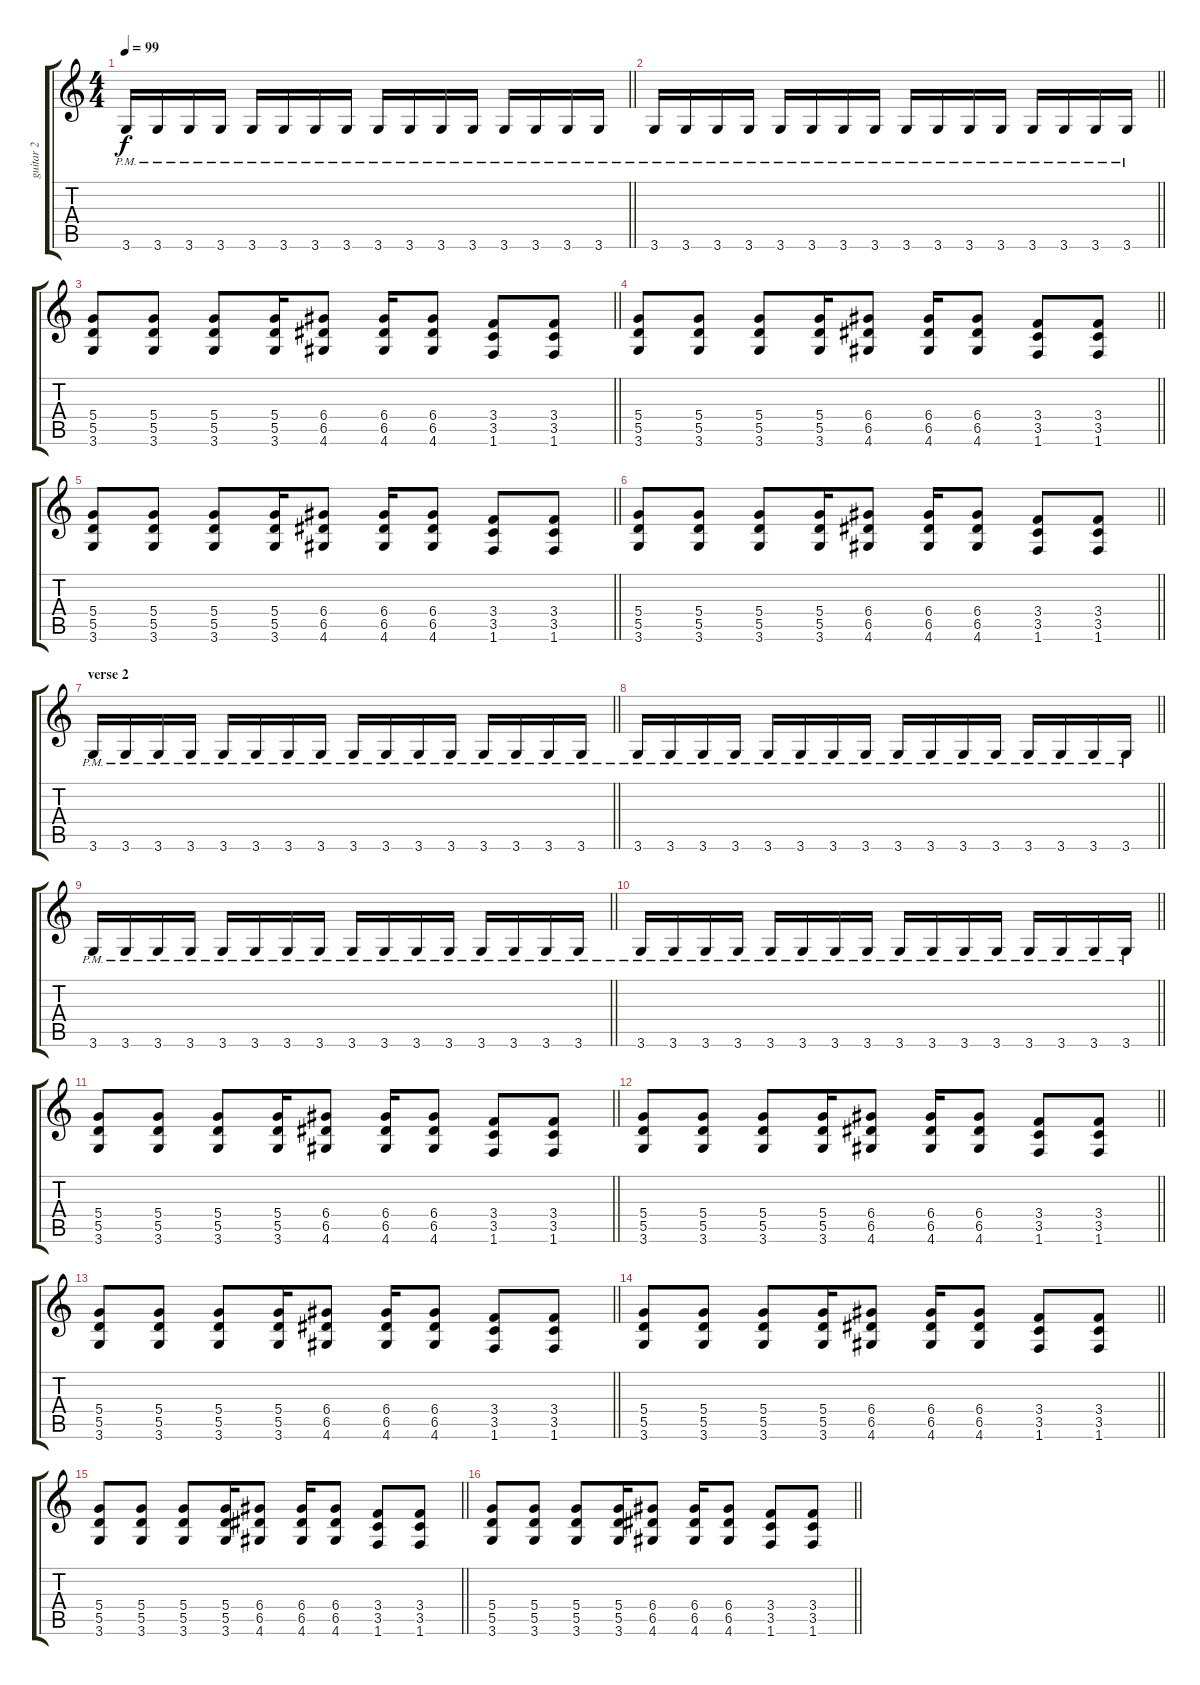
\track ("guitar 2" "guitar 2") {instrument overdrivenguitar}
\staff {score tabs}
\tuning (E4 B3 G3 D3 A2 E2) {hide}
\ts (4 4)
\tempo 99
\clef g2
\barLineRight lightlight
\ks c
3.6{pm}.16{dy f} 3.6{pm}.16 3.6{pm}.16 3.6{pm}.16 3.6{pm}.16 3.6{pm}.16 3.6{pm}.16 3.6{pm}.16 3.6{pm}.16 3.6{pm}.16 3.6{pm}.16 3.6{pm}.16 3.6{pm}.16 3.6{pm}.16 3.6{pm}.16 3.6{pm}.16 |
\barLineRight lightlight
3.6{pm}.16 3.6{pm}.16 3.6{pm}.16 3.6{pm}.16 3.6{pm}.16 3.6{pm}.16 3.6{pm}.16 3.6{pm}.16 3.6{pm}.16 3.6{pm}.16 3.6{pm}.16 3.6{pm}.16 3.6{pm}.16 3.6{pm}.16 3.6{pm}.16 3.6{pm}.16 |
\barLineRight lightlight
(5.4 5.5 3.6).8 (5.4 5.5 3.6).8 (5.4 5.5 3.6).8 (5.4 5.5 3.6).16 (6.4 6.5 4.6).8 (6.4 6.5 4.6).16 (6.4 6.5 4.6).8 (3.4 3.5 1.6).8 (3.4 3.5 1.6).8 |
\barLineRight lightlight
(5.4 5.5 3.6).8 (5.4 5.5 3.6).8 (5.4 5.5 3.6).8 (5.4 5.5 3.6).16 (6.4 6.5 4.6).8 (6.4 6.5 4.6).16 (6.4 6.5 4.6).8 (3.4 3.5 1.6).8 (3.4 3.5 1.6).8 |
\barLineRight lightlight
(5.4 5.5 3.6).8 (5.4 5.5 3.6).8 (5.4 5.5 3.6).8 (5.4 5.5 3.6).16 (6.4 6.5 4.6).8 (6.4 6.5 4.6).16 (6.4 6.5 4.6).8 (3.4 3.5 1.6).8 (3.4 3.5 1.6).8 |
\barLineRight lightlight
(5.4 5.5 3.6).8 (5.4 5.5 3.6).8 (5.4 5.5 3.6).8 (5.4 5.5 3.6).16 (6.4 6.5 4.6).8 (6.4 6.5 4.6).16 (6.4 6.5 4.6).8 (3.4 3.5 1.6).8 (3.4 3.5 1.6).8 |
\section ("" "verse 2")
\barLineRight lightlight
3.6{pm}.16 3.6{pm}.16 3.6{pm}.16 3.6{pm}.16 3.6{pm}.16 3.6{pm}.16 3.6{pm}.16 3.6{pm}.16 3.6{pm}.16 3.6{pm}.16 3.6{pm}.16 3.6{pm}.16 3.6{pm}.16 3.6{pm}.16 3.6{pm}.16 3.6{pm}.16 |
\barLineRight lightlight
3.6{pm}.16 3.6{pm}.16 3.6{pm}.16 3.6{pm}.16 3.6{pm}.16 3.6{pm}.16 3.6{pm}.16 3.6{pm}.16 3.6{pm}.16 3.6{pm}.16 3.6{pm}.16 3.6{pm}.16 3.6{pm}.16 3.6{pm}.16 3.6{pm}.16 3.6{pm}.16 |
\barLineRight lightlight
3.6{pm}.16 3.6{pm}.16 3.6{pm}.16 3.6{pm}.16 3.6{pm}.16 3.6{pm}.16 3.6{pm}.16 3.6{pm}.16 3.6{pm}.16 3.6{pm}.16 3.6{pm}.16 3.6{pm}.16 3.6{pm}.16 3.6{pm}.16 3.6{pm}.16 3.6{pm}.16 |
\barLineRight lightlight
3.6{pm}.16 3.6{pm}.16 3.6{pm}.16 3.6{pm}.16 3.6{pm}.16 3.6{pm}.16 3.6{pm}.16 3.6{pm}.16 3.6{pm}.16 3.6{pm}.16 3.6{pm}.16 3.6{pm}.16 3.6{pm}.16 3.6{pm}.16 3.6{pm}.16 3.6{pm}.16 |
\barLineRight lightlight
(5.4 5.5 3.6).8 (5.4 5.5 3.6).8 (5.4 5.5 3.6).8 (5.4 5.5 3.6).16 (6.4 6.5 4.6).8 (6.4 6.5 4.6).16 (6.4 6.5 4.6).8 (3.4 3.5 1.6).8 (3.4 3.5 1.6).8 |
\barLineRight lightlight
(5.4 5.5 3.6).8 (5.4 5.5 3.6).8 (5.4 5.5 3.6).8 (5.4 5.5 3.6).16 (6.4 6.5 4.6).8 (6.4 6.5 4.6).16 (6.4 6.5 4.6).8 (3.4 3.5 1.6).8 (3.4 3.5 1.6).8 |
\barLineRight lightlight
(5.4 5.5 3.6).8 (5.4 5.5 3.6).8 (5.4 5.5 3.6).8 (5.4 5.5 3.6).16 (6.4 6.5 4.6).8 (6.4 6.5 4.6).16 (6.4 6.5 4.6).8 (3.4 3.5 1.6).8 (3.4 3.5 1.6).8 |
\barLineRight lightlight
(5.4 5.5 3.6).8 (5.4 5.5 3.6).8 (5.4 5.5 3.6).8 (5.4 5.5 3.6).16 (6.4 6.5 4.6).8 (6.4 6.5 4.6).16 (6.4 6.5 4.6).8 (3.4 3.5 1.6).8 (3.4 3.5 1.6).8 |
\barLineRight lightlight
(5.4 5.5 3.6).8 (5.4 5.5 3.6).8 (5.4 5.5 3.6).8 (5.4 5.5 3.6).16 (6.4 6.5 4.6).8 (6.4 6.5 4.6).16 (6.4 6.5 4.6).8 (3.4 3.5 1.6).8 (3.4 3.5 1.6).8 |
\barLineRight lightlight
(5.4 5.5 3.6).8 (5.4 5.5 3.6).8 (5.4 5.5 3.6).8 (5.4 5.5 3.6).16 (6.4 6.5 4.6).8 (6.4 6.5 4.6).16 (6.4 6.5 4.6).8 (3.4 3.5 1.6).8 (3.4 3.5 1.6).8
